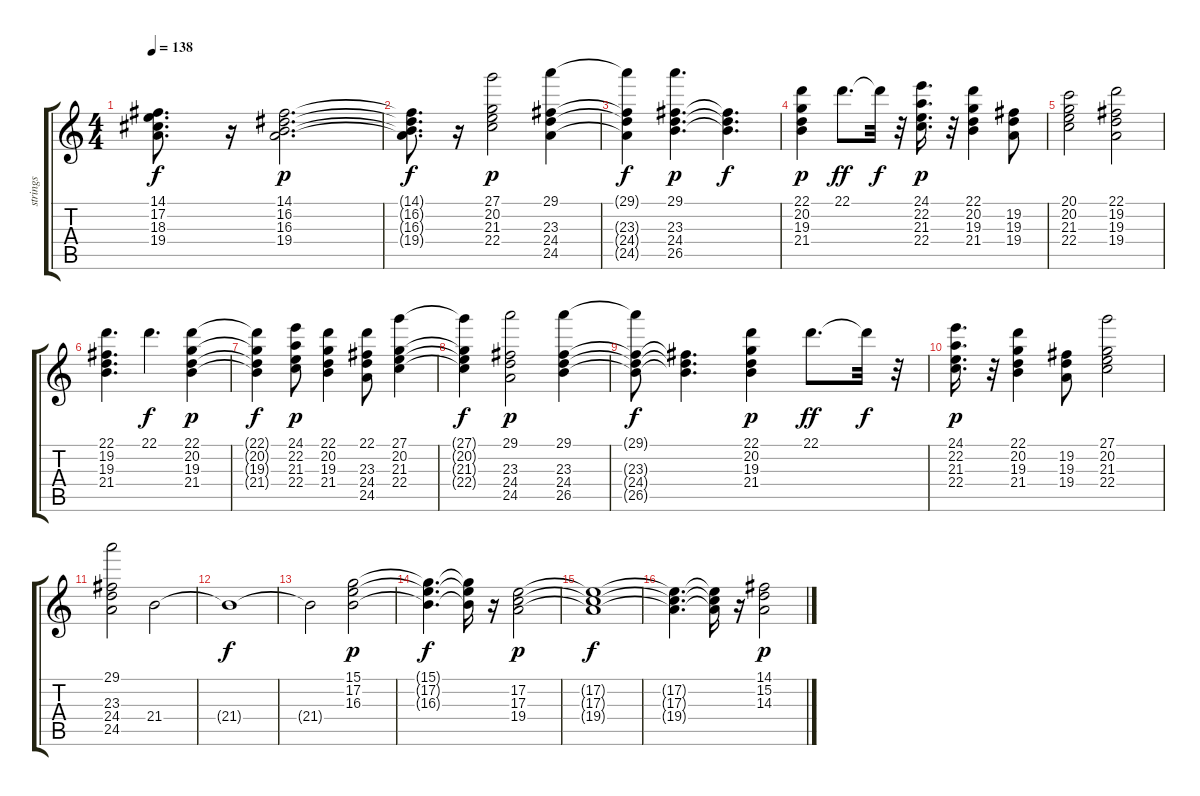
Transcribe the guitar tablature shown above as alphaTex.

\track ("strings " "strings ") {instrument stringensemble1}
\staff {score tabs}
\tuning (E4 B3 G3 D3 A2 E2) {hide}
\ts (4 4)
\tempo 138
\clef g2
\ks c
(14.1{t} 17.2{t} 18.3{t} 19.4{t}).8{d dy f} r.16 (14.1 16.2 16.3 19.4).2{d dy p} |
(14.1{t} 16.2{t} 16.3{t} 19.4{t}).8{d dy f} r.16 (27.1 20.2 21.3 22.4).2{dy p} (29.1 23.3 24.4 24.5).4 |
(29.1{t} 23.3{t} 24.4{t} 24.5{t}).4{dy f} (29.1 23.3 24.4 26.5).4{d dy p} (23.3{t} 24.4{t} 26.5{t}).4{d dy f} |
(22.1 20.2 19.3 21.4).4{dy p} 22.1.8{d dy ff} 22.1{t}.32{dy f} r.32 (24.1 22.2 21.3 22.4).16{d dy p} r.32 (22.1 20.2 19.3 21.4).4 (19.2 19.3 19.4).8 |
(20.1 20.2 21.3 22.4).2 (22.1 19.2 19.3 19.4).2 |
(22.1 19.2 19.3 21.4).4{d} 22.1.4{d dy f} (22.1 20.2 19.3 21.4).4{dy p} |
(22.1{t} 20.2{t} 19.3{t} 21.4{t}).4{dy f} (24.1 22.2 21.3 22.4).8{dy p} (22.1 20.2 19.3 21.4).4 (22.1 23.3 24.4 24.5).8 (27.1 20.2 21.3 22.4).4 |
(27.1{t} 20.2{t} 21.3{t} 22.4{t}).4{dy f} (29.1 23.3 24.4 24.5).2{dy p} (29.1 23.3 24.4 26.5).4 |
(29.1{t} 23.3{t} 24.4{t} 26.5{t}).8{dy f} (23.3{t} 24.4{t} 26.5{t}).4{d} (22.1 20.2 19.3 21.4).4{dy p} 22.1.8{d dy ff} 22.1{t}.32{dy f} r.32 |
(24.1 22.2 21.3 22.4).16{d dy p} r.32 (22.1 20.2 19.3 21.4).4 (19.2 19.3 19.4).8 (27.1 20.2 21.3 22.4).2 |
(29.1 23.3 24.4 24.5).2 21.4.2 |
21.4{t}.1{dy f} |
21.4{t}.2 (15.1 17.2 16.3).2{dy p} |
(15.1{t} 17.2{t} 16.3{t}).4{d dy f} (15.1{t} 17.2{t} 16.3{t}).16 r.16 (17.2 17.3 19.4).2{dy p} |
(17.2{t} 17.3{t} 19.4{t}).1{dy f} |
(17.2{t} 17.3{t} 19.4{t}).4{d} (17.2{t} 17.3{t} 19.4{t}).16 r.16 (14.1 15.2 14.3).2{dy p}
